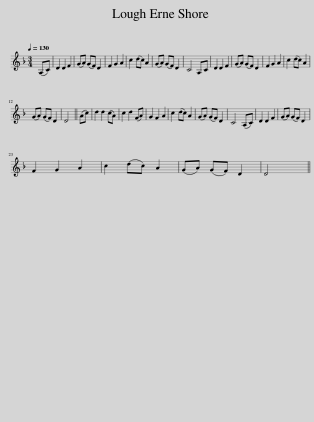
X:1
L:1/8
Q:1/4=130
M:3/4
I:linebreak $
K:Dmin
V:1 treble
V:1
 (A,C) | D2 D2 F2 | (GA) (GF) D2 | F2 G2 A2 | c2 (dc) A2 | %5
 (GA) (GF) D2 | C4 A,C | D2 D2 F2 | (GA) (GF) D2 | F2 G2 A2 | %10
 c2 (dc) A2 |$ (GA) (GF) D2 | D4 || (Ac) | d2 d2 (cA) | %15
 c2 d2 (FA) | G2 F2 A2 | c2 (dc) A2 | (GA) (GF) D2 | C4 (A,C) | %20
 D2 D2 F2 | (GA) (GF) D2 |$ F2 G2 A2 | c2 (dc) A2 | (GA) (GF) D2 | %25
 D4 || %26
